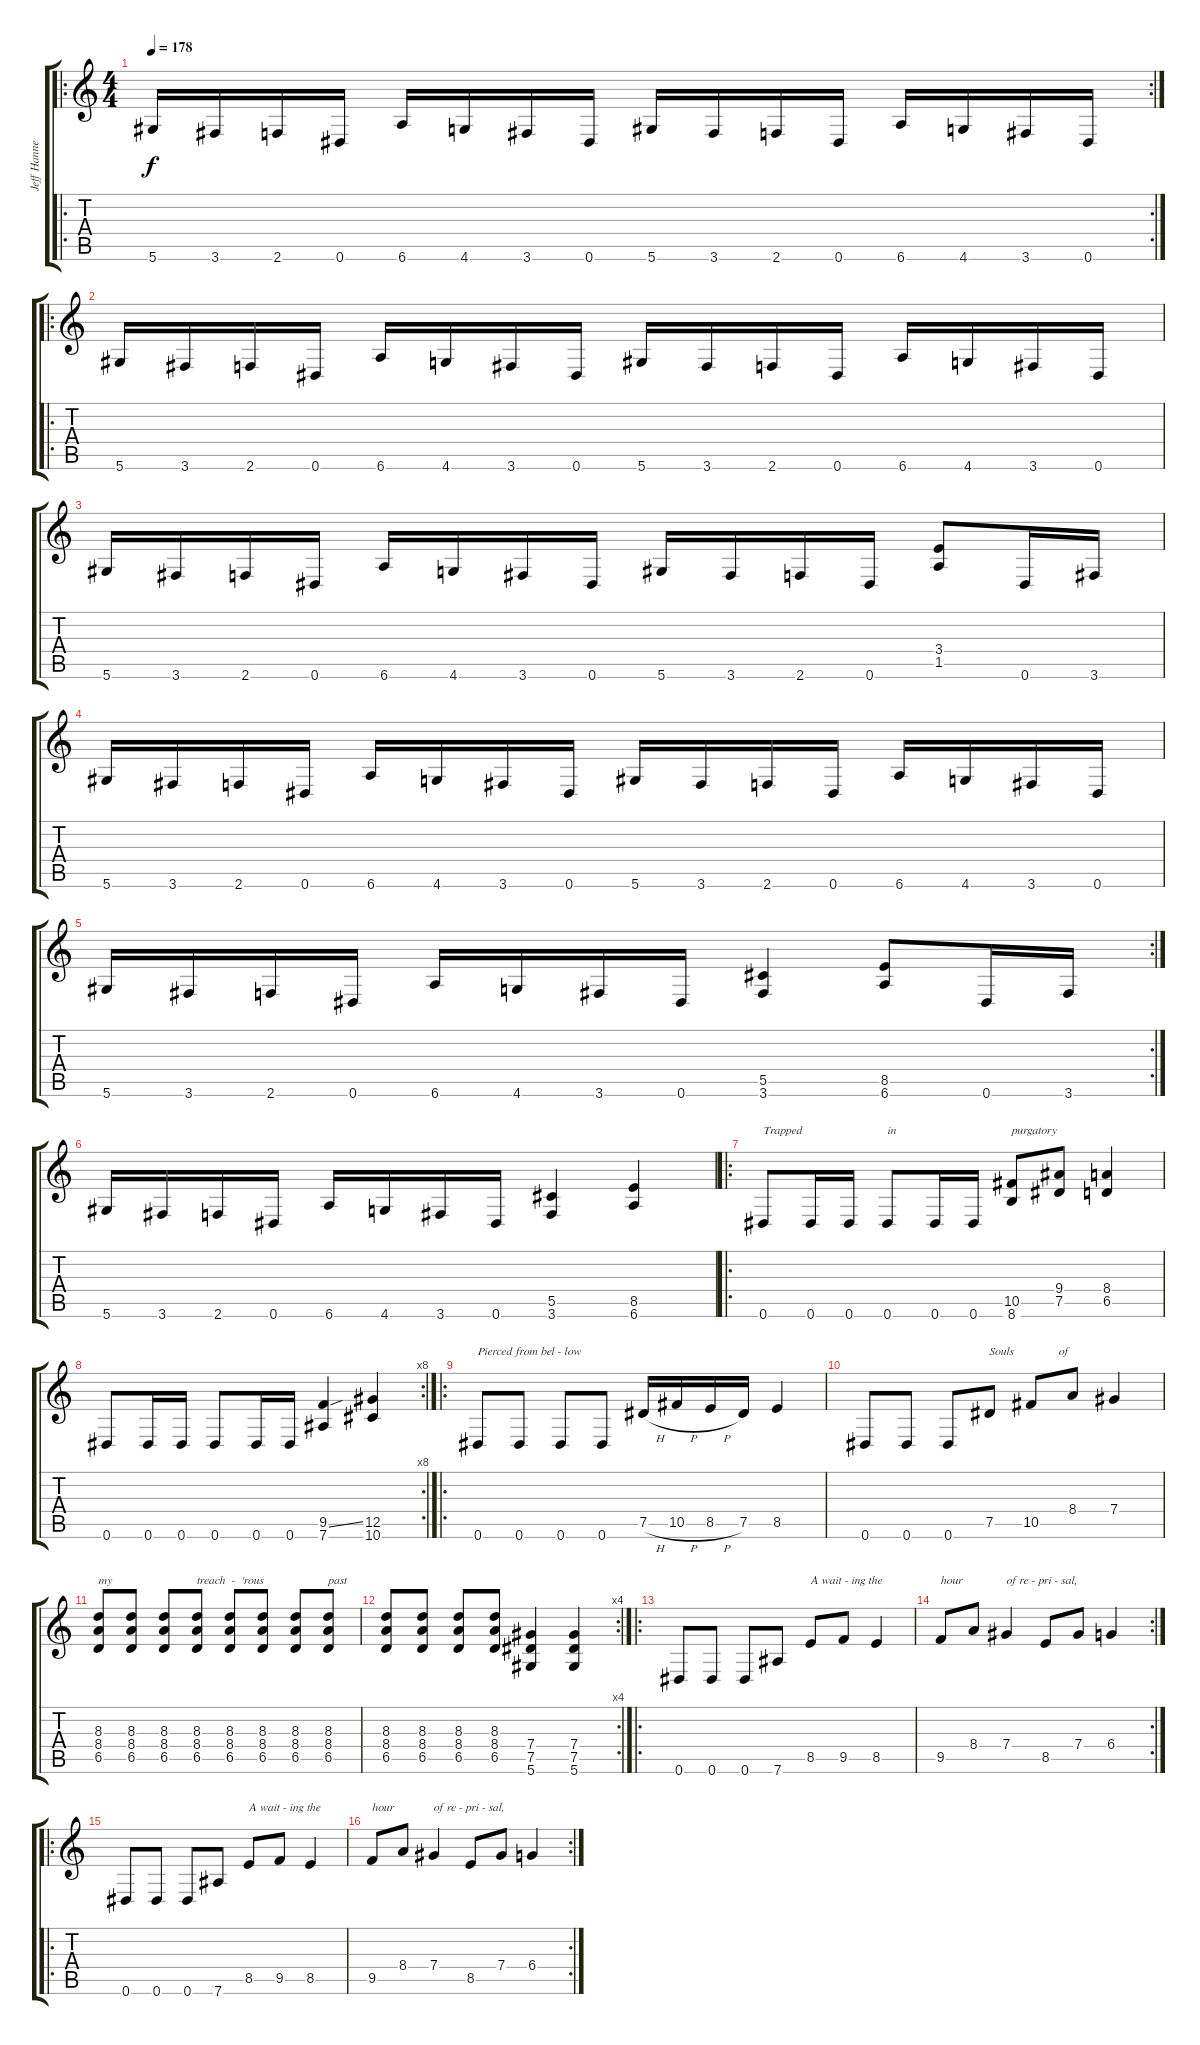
\track ("Jeff Hanneman - Guitar 2" "Jeff Hanne") {instrument distortionguitar}
\staff {score tabs}
\tuning (Eb4 Bb3 Gb3 Db3 Ab2 Eb2) {hide}
\ro
\rc 2
\ts (4 4)
\tempo 178
\clef g2
\ks c
5.6.16{dy f} 3.6.16 2.6.16 0.6.16 6.6.16 4.6.16 3.6.16 0.6.16 5.6.16 3.6.16 2.6.16 0.6.16 6.6.16 4.6.16 3.6.16 0.6.16 |
\ro
5.6.16 3.6.16 2.6.16 0.6.16 6.6.16 4.6.16 3.6.16 0.6.16 5.6.16 3.6.16 2.6.16 0.6.16 6.6.16 4.6.16 3.6.16 0.6.16 |
5.6.16 3.6.16 2.6.16 0.6.16 6.6.16 4.6.16 3.6.16 0.6.16 5.6.16 3.6.16 2.6.16 0.6.16 (3.4 1.5).8 0.6.16 3.6.16 |
5.6.16 3.6.16 2.6.16 0.6.16 6.6.16 4.6.16 3.6.16 0.6.16 5.6.16 3.6.16 2.6.16 0.6.16 6.6.16 4.6.16 3.6.16 0.6.16 |
\rc 2
5.6.16 3.6.16 2.6.16 0.6.16 6.6.16 4.6.16 3.6.16 0.6.16 (5.5 3.6).4 (8.5 6.6).8 0.6.16 3.6.16 |
5.6.16 3.6.16 2.6.16 0.6.16 6.6.16 4.6.16 3.6.16 0.6.16 (5.5 3.6).4 (8.5 6.6).4 |
\ro
0.6.8{txt "Trapped"} 0.6.16 0.6.16 0.6.8{txt "in"} 0.6.16 0.6.16 (10.5 8.6).8{txt "purgatory"} (9.4 7.5).8 (8.4 6.5).4 |
\rc 8
0.6.8 0.6.16 0.6.16 0.6.8 0.6.16 0.6.16 (9.5{ss} 7.6).4 (12.5 10.6).4 |
\ro
0.6.8{txt "Pierced from bel - low"} 0.6.8 0.6.8 0.6.8 7.5{h}.16 10.5{h}.16 8.5{h}.16 7.5.16 8.5.4 |
0.6.8 0.6.8 0.6.8 7.5.8{txt "Souls               of"} 10.5.8 8.4.8 7.4.4 |
(8.3 8.4 6.5).8{txt "my"} (8.3 8.4 6.5).8 (8.3 8.4 6.5).8 (8.3 8.4 6.5).8{txt "treach  -  'rous"} (8.3 8.4 6.5).8 (8.3 8.4 6.5).8 (8.3 8.4 6.5).8 (8.3 8.4 6.5).8{txt "past"} |
\rc 4
(8.3 8.4 6.5).8 (8.3 8.4 6.5).8 (8.3 8.4 6.5).8 (8.3 8.4 6.5).8 (7.4 7.5 5.6).4 (7.4 7.5 5.6).4 |
\ro
0.6.8 0.6.8 0.6.8 7.6.8 8.5.8{txt "A wait - ing the"} 9.5.8 8.5.4 |
\rc 2
9.5.8{txt "hour"} 8.4.8 7.4.4{txt "of re - pri - sal,"} 8.5.8 7.4.8 6.4.4 |
\ro
0.6.8 0.6.8 0.6.8 7.6.8 8.5.8{txt "A wait - ing the"} 9.5.8 8.5.4 |
\rc 2
9.5.8{txt "hour"} 8.4.8 7.4.4{txt "of re - pri - sal,"} 8.5.8 7.4.8 6.4.4
